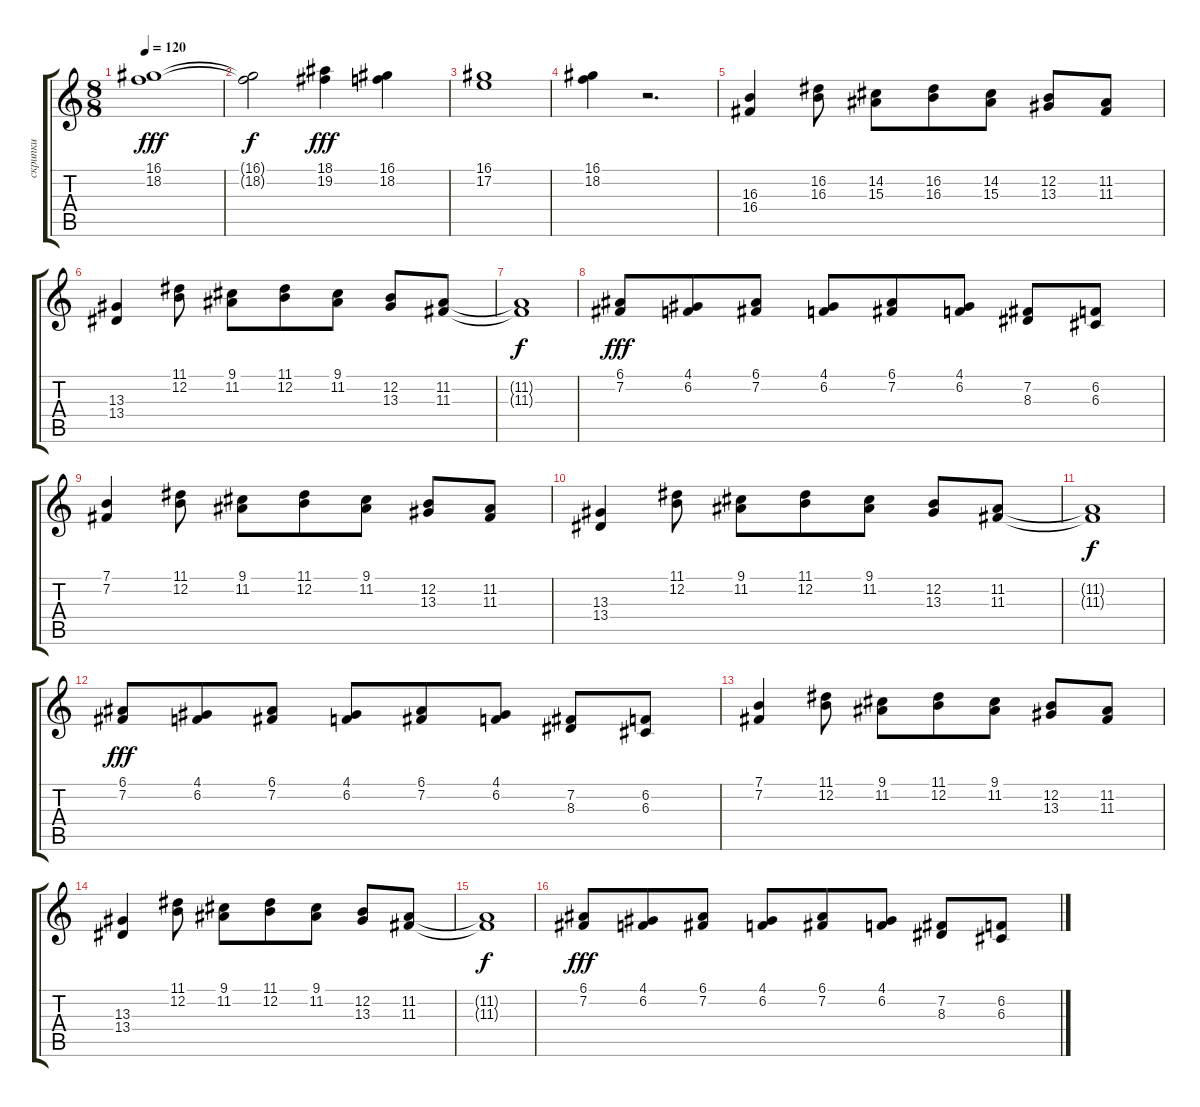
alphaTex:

\track ("скрипки" "скрипки") {instrument stringensemble1}
\staff {score tabs}
\tuning (E4 B3 G3 D3 A2 E2) {hide}
\ts (8 8)
\tempo 120
\clef g2
\ks c
(16.1 18.2).1{dy fff} |
(16.1{t} 18.2{t}).2{dy f} (18.1 19.2).4{dy fff} (16.1 18.2).4 |
(16.1 17.2).1 |
(16.1 18.2).4 r.2{d} |
(16.3 16.4).4 (16.2 16.3).8 (14.2 15.3).8 (16.2 16.3).8 (14.2 15.3).8 (12.2 13.3).8 (11.2 11.3).8 |
(13.3 13.4).4 (11.1 12.2).8 (9.1 11.2).8 (11.1 12.2).8 (9.1 11.2).8 (12.2 13.3).8 (11.2 11.3).8 |
(11.2{t} 11.3{t}).1{dy f} |
(6.1 7.2).8{dy fff} (4.1 6.2).8 (6.1 7.2).8 (4.1 6.2).8 (6.1 7.2).8 (4.1 6.2).8 (7.2 8.3).8 (6.2 6.3).8 |
(7.1 7.2).4 (11.1 12.2).8 (9.1 11.2).8 (11.1 12.2).8 (9.1 11.2).8 (12.2 13.3).8 (11.2 11.3).8 |
(13.3 13.4).4 (11.1 12.2).8 (9.1 11.2).8 (11.1 12.2).8 (9.1 11.2).8 (12.2 13.3).8 (11.2 11.3).8 |
(11.2{t} 11.3{t}).1{dy f} |
(6.1 7.2).8{dy fff} (4.1 6.2).8 (6.1 7.2).8 (4.1 6.2).8 (6.1 7.2).8 (4.1 6.2).8 (7.2 8.3).8 (6.2 6.3).8 |
(7.1 7.2).4 (11.1 12.2).8 (9.1 11.2).8 (11.1 12.2).8 (9.1 11.2).8 (12.2 13.3).8 (11.2 11.3).8 |
(13.3 13.4).4 (11.1 12.2).8 (9.1 11.2).8 (11.1 12.2).8 (9.1 11.2).8 (12.2 13.3).8 (11.2 11.3).8 |
(11.2{t} 11.3{t}).1{dy f} |
(6.1 7.2).8{dy fff} (4.1 6.2).8 (6.1 7.2).8 (4.1 6.2).8 (6.1 7.2).8 (4.1 6.2).8 (7.2 8.3).8 (6.2 6.3).8
